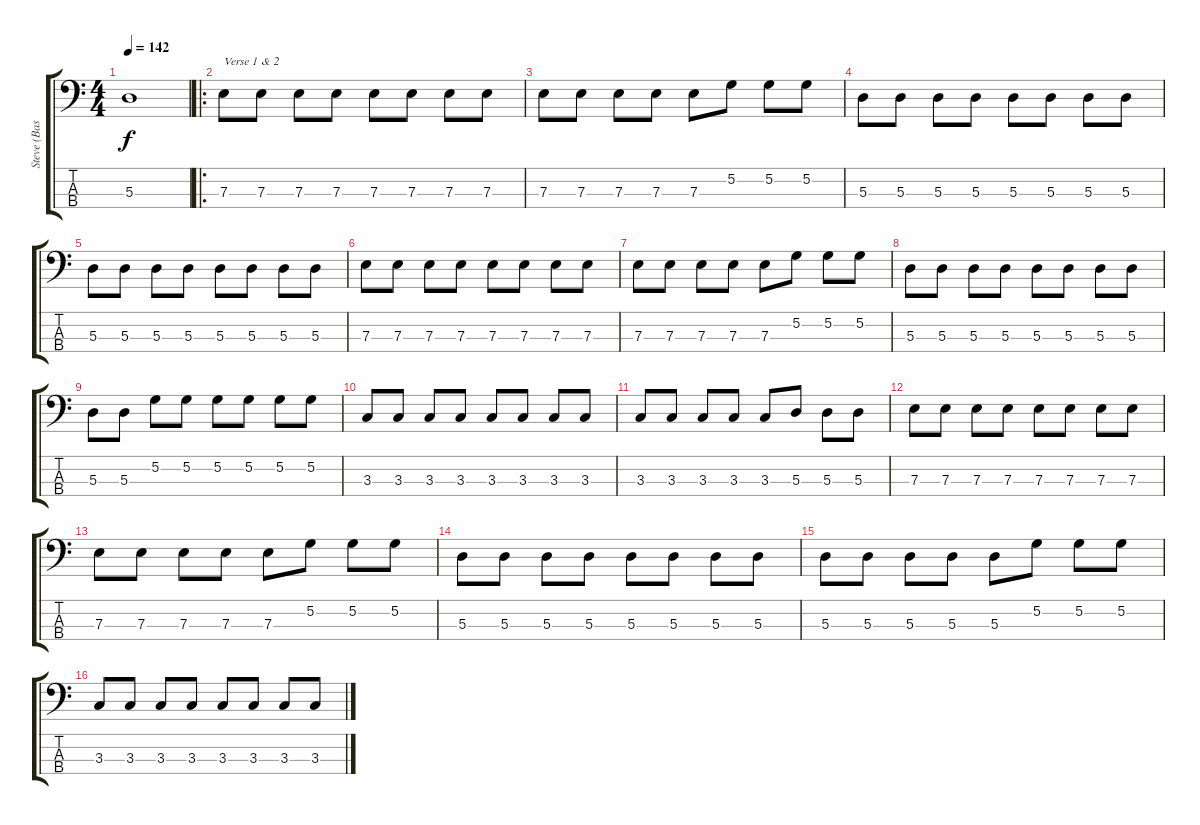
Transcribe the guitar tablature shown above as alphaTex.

\track ("Steve (Bass)" "Steve (Bas") {instrument electricbasspick}
\staff {score tabs}
\tuning (G2 D2 A1 E1) {hide}
\ts (4 4)
\tempo 142
\clef f4
\ks c
5.3{t}.1{dy f} |
\ro
7.3.8{txt "Verse 1 & 2"} 7.3.8 7.3.8 7.3.8 7.3.8 7.3.8 7.3.8 7.3.8 |
7.3.8 7.3.8 7.3.8 7.3.8 7.3.8 5.2.8 5.2.8 5.2.8 |
5.3.8 5.3.8 5.3.8 5.3.8 5.3.8 5.3.8 5.3.8 5.3.8 |
5.3.8 5.3.8 5.3.8 5.3.8 5.3.8 5.3.8 5.3.8 5.3.8 |
7.3.8 7.3.8 7.3.8 7.3.8 7.3.8 7.3.8 7.3.8 7.3.8 |
7.3.8 7.3.8 7.3.8 7.3.8 7.3.8 5.2.8 5.2.8 5.2.8 |
5.3.8 5.3.8 5.3.8 5.3.8 5.3.8 5.3.8 5.3.8 5.3.8 |
5.3.8 5.3.8 5.2.8 5.2.8 5.2.8 5.2.8 5.2.8 5.2.8 |
3.3.8 3.3.8 3.3.8 3.3.8 3.3.8 3.3.8 3.3.8 3.3.8 |
3.3.8 3.3.8 3.3.8 3.3.8 3.3.8 5.3.8 5.3.8 5.3.8 |
7.3.8 7.3.8 7.3.8 7.3.8 7.3.8 7.3.8 7.3.8 7.3.8 |
7.3.8 7.3.8 7.3.8 7.3.8 7.3.8 5.2.8 5.2.8 5.2.8 |
5.3.8 5.3.8 5.3.8 5.3.8 5.3.8 5.3.8 5.3.8 5.3.8 |
5.3.8 5.3.8 5.3.8 5.3.8 5.3.8 5.2.8 5.2.8 5.2.8 |
3.3.8 3.3.8 3.3.8 3.3.8 3.3.8 3.3.8 3.3.8 3.3.8
